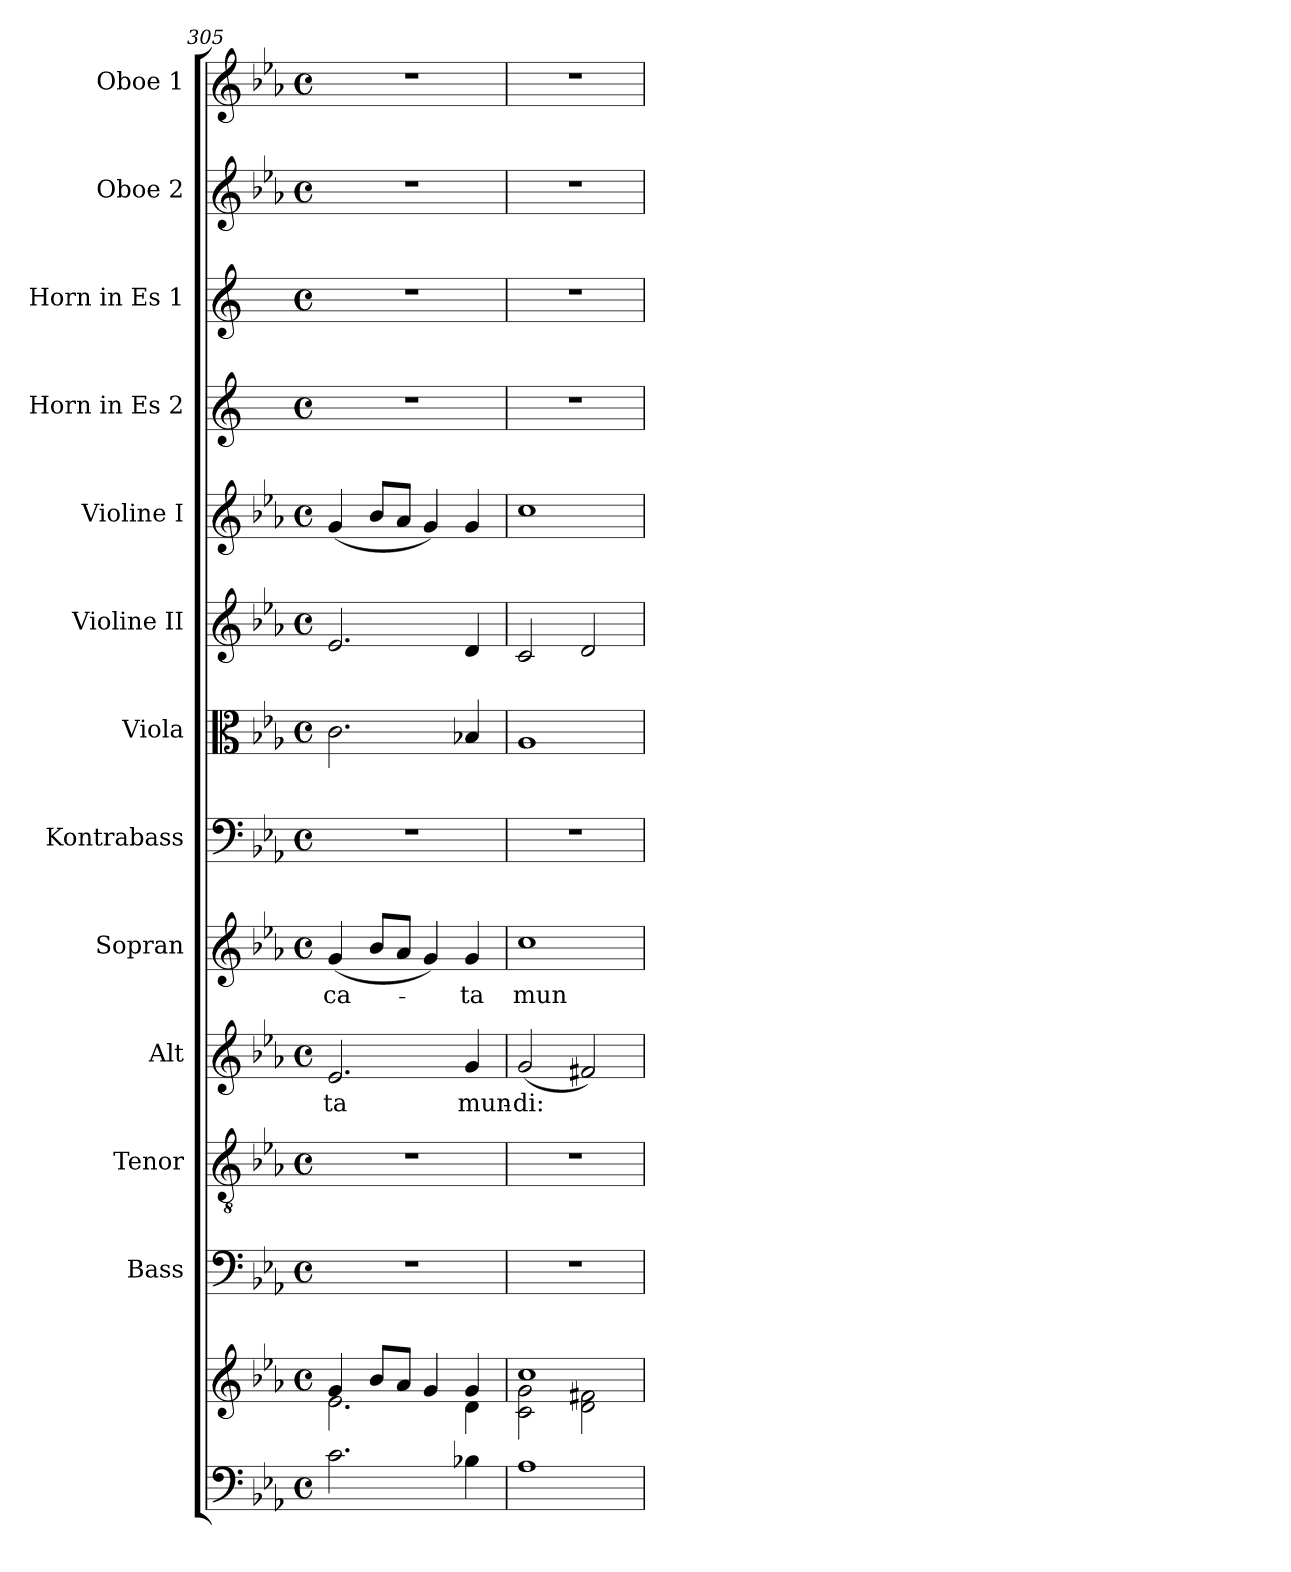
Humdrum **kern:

**kern	**kern	**kern	**kern	**kern	**text	**kern	**text	**kern	**kern	**kern	**kern	**kern	**kern	**kern	**kern
*part13	*part13	*part12	*part11	*part10	*part10	*part9	*part9	*part8	*part7	*part6	*part5	*part4	*part3	*part2	*part1
*staff14	*staff13	*staff12	*staff11	*staff10	*staff10	*staff9	*staff9	*staff8	*staff7	*staff6	*staff5	*staff4	*staff3	*staff2	*staff1
*	*	*I"Bass	*I"Tenor	*I"Alt	*	*I"Sopran	*	*I"Kontrabass	*I"Viola	*I"Violine II	*I"Violine I	*I"Horn in Es 2	*I"Horn in Es 1	*I"Oboe 2	*I"Oboe 1
*	*	*I'B.	*I'T.	*I'A.	*	*I'S.	*	*I'Kb.	*I'Vla.	*I'Vl. II	*I'Vl. I	*I'Hr. 2	*I'Hr. 1	*I'Ob. 2	*I'Ob. 1
!!LO:PB:g=z
*clefF4	*clefG2	*clefF4	*clefGv2	*clefG2	*	*clefG2	*	*clefF4	*clefC3	*clefG2	*clefG2	*clefG2	*clefG2	*clefG2	*clefG2
*	*	*	*	*	*	*	*	*ITrd7c12	*	*	*	*ITrd5c9	*ITrd5c9	*	*
*k[b-e-a-]	*k[b-e-a-]	*k[b-e-a-]	*k[b-e-a-]	*k[b-e-a-]	*	*k[b-e-a-]	*	*k[b-e-a-]	*k[b-e-a-]	*k[b-e-a-]	*k[b-e-a-]	*k[b-e-a-]	*k[b-e-a-]	*k[b-e-a-]	*k[b-e-a-]
*E-:	*E-:	*E-:	*E-:	*E-:	*	*E-:	*	*E-:	*E-:	*E-:	*E-:	*E-:	*E-:	*E-:	*E-:
*M4/4	*M4/4	*M4/4	*M4/4	*M4/4	*	*M4/4	*	*M4/4	*M4/4	*M4/4	*M4/4	*M4/4	*M4/4	*M4/4	*M4/4
*met(c)	*met(c)	*met(c)	*met(c)	*met(c)	*	*met(c)	*	*met(c)	*met(c)	*met(c)	*met(c)	*met(c)	*met(c)	*met(c)	*met(c)
=305	=305	=305	=305	=305	=305	=305	=305	=305	=305	=305	=305	=305	=305	=305	=305
*	*^	*	*	*	*	*	*	*	*	*	*	*	*	*	*
!	!	!	!	!	!	!LO:LY:b	!	!LO:LY:b	!	!	!	!	!	!	!	!
2.c\	4g/	2.e-\	1r	1r	2.e-/	-ta	(<4g/	-ca-	1r	2.c\	2.e-/	(<4g/	1r	1r	1r	1r
.	8b-/L	.	.	.	.	.	8b-/L	.	.	.	.	8b-/L	.	.	.	.
.	8a-/J	.	.	.	.	.	8a-/J	.	.	.	.	8a-/J	.	.	.	.
.	4g/	.	.	.	.	.	4g/)	.	.	.	.	4g/)	.	.	.	.
!	!	!	!	!	!	!LO:LY:b	!	!LO:LY:b	!	!	!	!	!	!	!	!
4B-X\	4g/	4d\	.	.	4g/	mun-	4g/	-ta	.	4B-X/	4d/	4g/	.	.	.	.
=306	=306	=306	=306	=306	=306	=306	=306	=306	=306	=306	=306	=306	=306	=306	=306	=306
!	!	!	!	!	!	!LO:LY:b	!	!LO:LY:b	!	!	!	!	!	!	!	!
1A-	1cc	2c\ 2g\	1r	1r	(<2g/	-di:	1cc	mun-	1r	1A-	2c/	1cc	1r	1r	1r	1r
.	.	2d\ 2f#X\	.	.	2f#X/)	.	.	.	.	.	2d/	.	.	.	.	.
*	*v	*v	*	*	*	*	*	*	*	*	*	*	*	*	*	*
=	=	=	=	=	=	=	=	=	=	=	=	=	=	=	=
*-	*-	*-	*-	*-	*-	*-	*-	*-	*-	*-	*-	*-	*-	*-	*-
